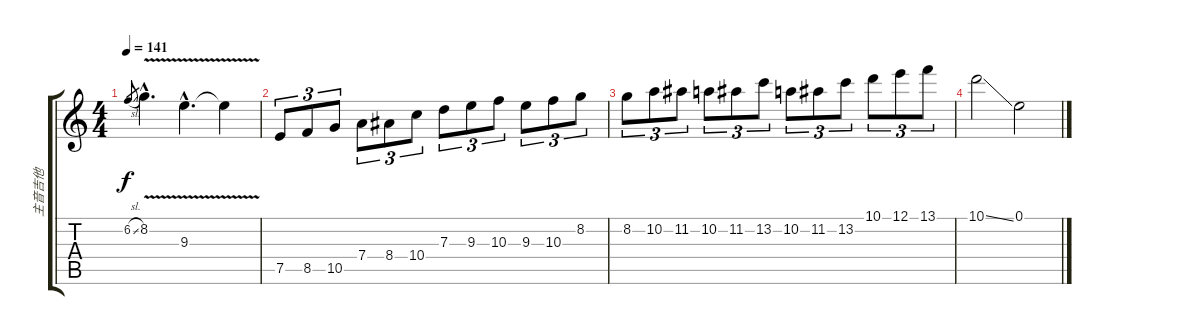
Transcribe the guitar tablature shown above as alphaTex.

\track ("主音吉他" "主音吉他") {instrument overdrivenguitar}
\staff {score tabs}
\tuning (E4 B3 G3 D3 A2 E2) {hide}
\ts (4 4)
\tempo 141
\clef g2
\ks c
6.2{sl}.8{gr dy f} 8.2{v hac}.4{d} 9.3{v hac}.4{d} 9.3{t}.4 |
7.5.8{tu (3 2)} 8.5.8{tu (3 2)} 10.5.8{tu (3 2)} 7.4.8{tu (3 2)} 8.4.8{tu (3 2)} 10.4.8{tu (3 2)} 7.3.8{tu (3 2)} 9.3.8{tu (3 2)} 10.3.8{tu (3 2)} 9.3.8{tu (3 2)} 10.3.8{tu (3 2)} 8.2.8{tu (3 2)} |
8.2.8{tu (3 2)} 10.2.8{tu (3 2)} 11.2.8{tu (3 2)} 10.2.8{tu (3 2)} 11.2.8{tu (3 2)} 13.2.8{tu (3 2)} 10.2.8{tu (3 2)} 11.2.8{tu (3 2)} 13.2.8{tu (3 2)} 10.1.8{tu (3 2)} 12.1.8{tu (3 2)} 13.1.8{tu (3 2)} |
10.1{ss}.2 0.1.2{volume 0}
